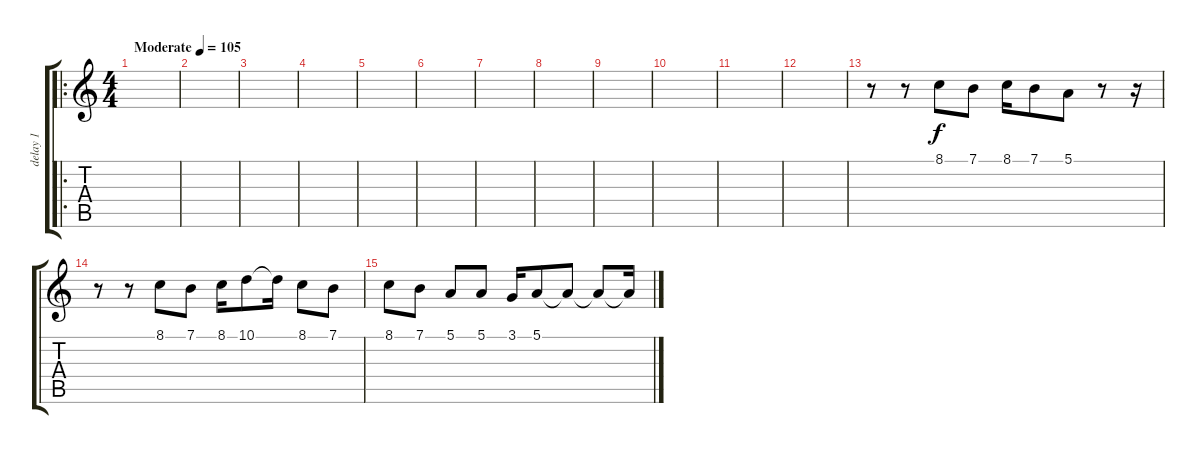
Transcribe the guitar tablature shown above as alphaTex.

\track ("delay 1" "delay 1") {instrument celesta}
\staff {score tabs}
\tuning (E4 B3 G3 D3 A2 E2) {hide}
\ro
\ts (4 4)
\tempo (105 "Moderate")
\clef g2
\ks c
|
|
|
|
|
|
|
|
|
|
|
|
r.8 r.8 8.1.8 7.1.8 8.1.16 7.1.8 5.1.8 r.8 r.16 |
r.8 r.8 8.1.8 7.1.8 8.1.16 10.1.8 10.1{t}.16 8.1.8 7.1.8 |
8.1.8 7.1.8 5.1.8 5.1.8 3.1.16 5.1.8 5.1{t}.8 5.1{t}.8 5.1{t}.16
